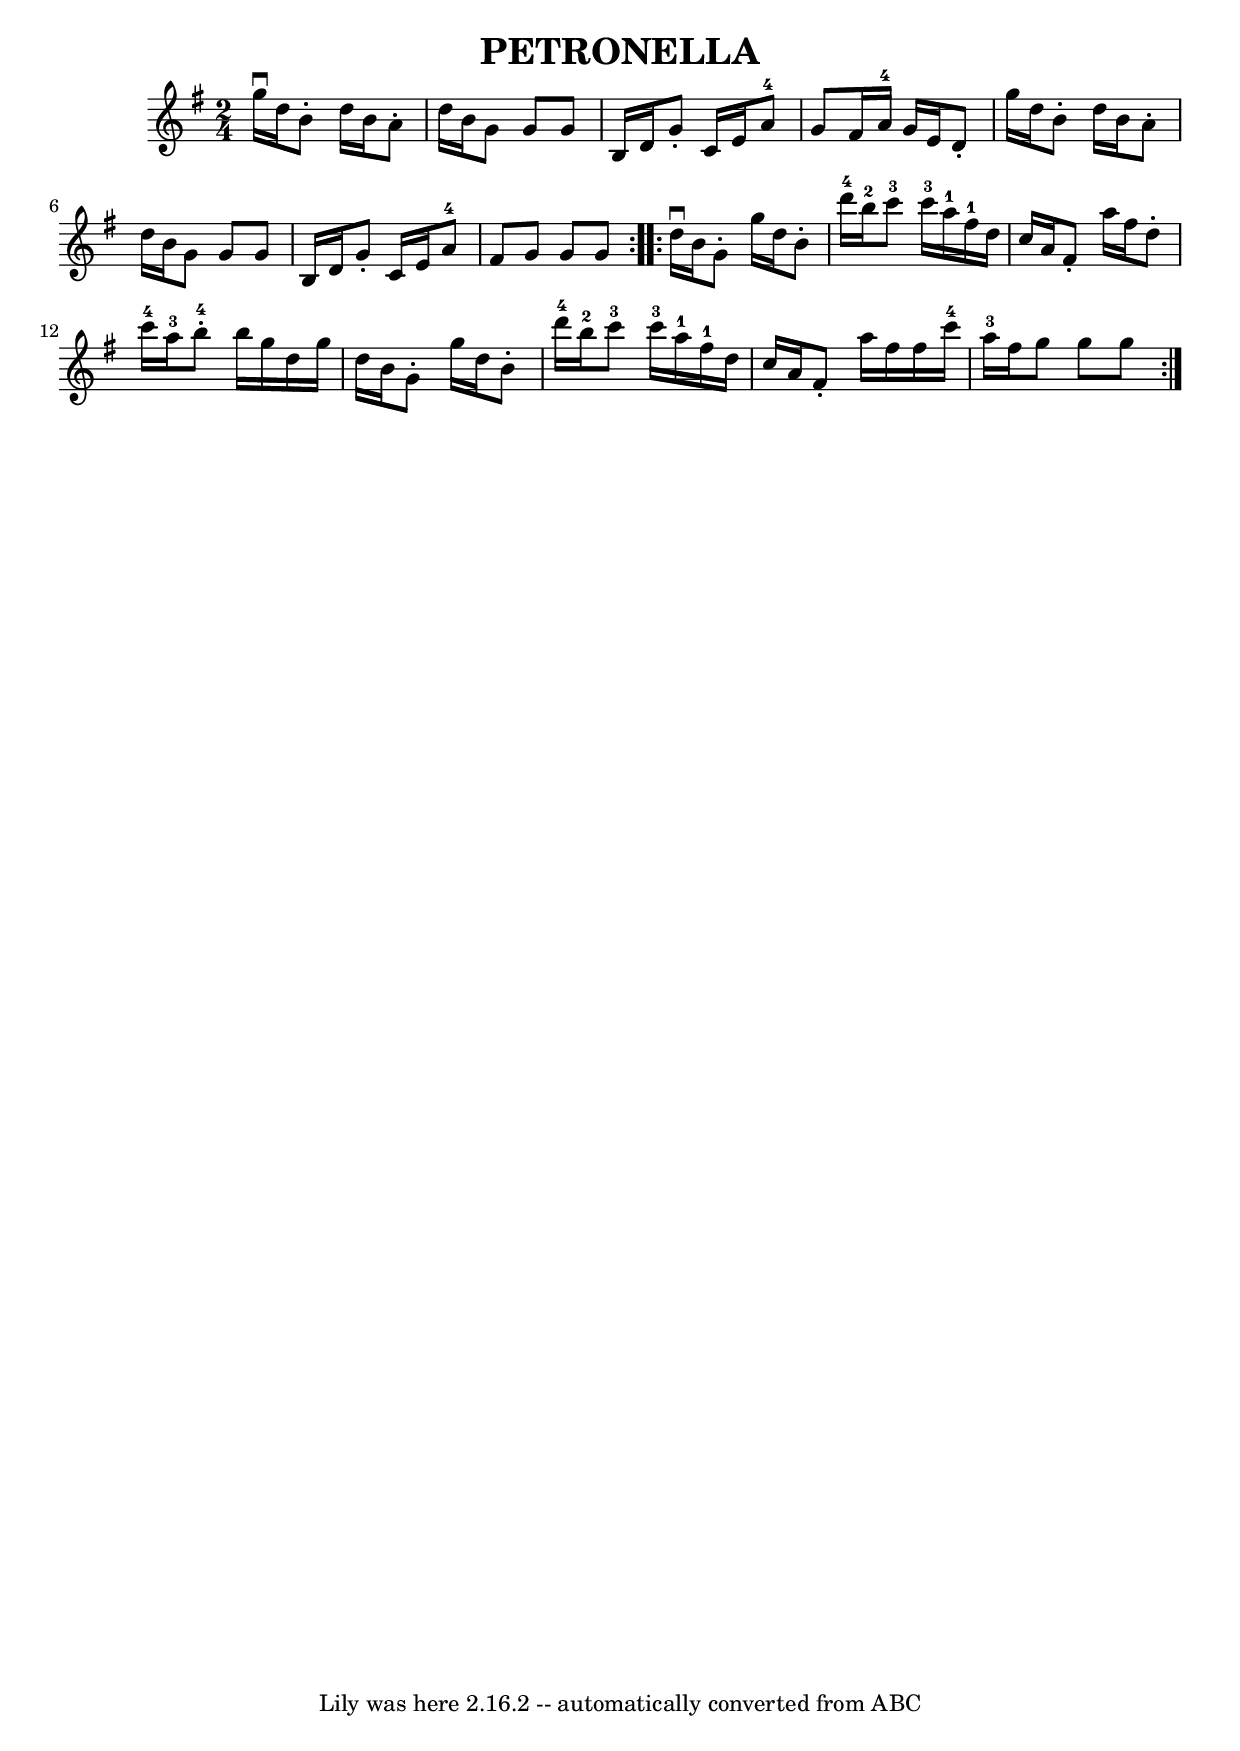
\version "2.16.2"
\include "Mammoth.ily"
\header {
  %% book = "Ryan's Mammoth Collection of Fiddle Tunes"
  crossRefNumber = "1"
  footnotes = "\\\\Original Key, Eb.\\\\\\\\W: PETRONELLA. -- (Form as for Contra Dance.) First couple to the right, balance\\\\W: opposite each other in centre of set, [4 bars]. Again to the right, and\\\\W: balance on sides of set, [4 bars]. Again to the right, and balance in centre\\\\W: of set, [4 bars]. Again to the right, and balance to places [4 bars]. Down\\\\W: the centre and back, [8 bars]. Cast off, right and left 4, [8 bars]."
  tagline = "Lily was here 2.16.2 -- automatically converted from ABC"
  title = "PETRONELLA"

}
voicedefault =  {



  \repeat volta 2 {

    \time 2/4 
    \key g \major
    g''16^\downbow d''16        |
    b'8 -.   
    d''16 b'16 a'8 -. d''16 b'16    |
    g'8 g'8 g'8 b16  
    d'16    |
    g'8 -. c'16 e'16 a'8-4 g'8    |
    
    fis'16 a'16-4 g'16 e'16 d'8 -. g''16 d''16        |
    
    b'8 -. d''16 b'16 a'8 -. d''16 b'16    |
    g'8 g'8    
    g'8 b16 d'16    |
    g'8 -. c'16 e'16 a'8-4 fis'8    
    |
    g'8 g'8 g'8    
  }     
  \repeat volta 2 {
    d''16^\downbow   
    b'16        |
    g'8 -. g''16 d''16 b'8 -. d'''16-4 b''16 
    -2   |
    c'''8-3 c'''16-3 a''16-1 fis''16-1   
    d''16 c''16 a'16        |
    fis'8 -. a''16 fis''16 d''8 -. 
    c'''16-4 a''16-3   |
    b''8-4-. b''16 g''16 d''16 
    g''16 d''16 b'16        |
    g'8 -. g''16 d''16 b'8 -.   
    d'''16-4 b''16-2   |
    c'''8-3 c'''16-3 a''16-1   
    fis''16-1 d''16 c''16 a'16        |
    fis'8 -. a''16    
    fis''16 fis''16 c'''16-4 a''16-3 fis''16    |
    g''8    
    g''8 g''8    
  }   

}

\score{
  <<

    \context Staff="default"
    {
      \voicedefault 
      
    }

  >>
  \layout {
    
  }
  \midi {
  }

}
